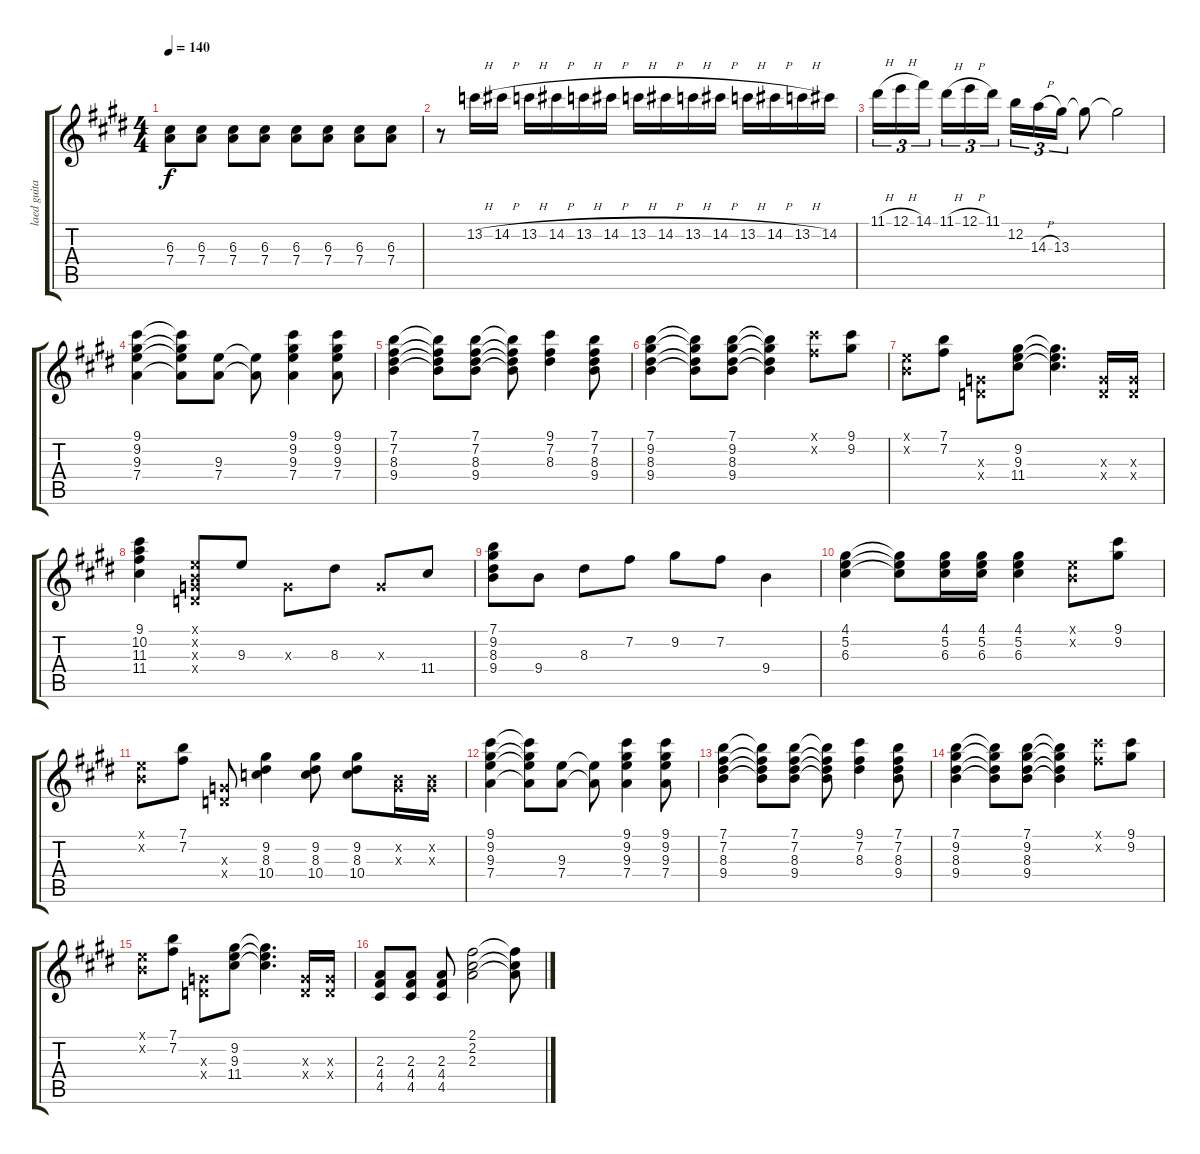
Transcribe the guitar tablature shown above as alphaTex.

\track ("laed guitar" "laed guita") {instrument distortionguitar}
\staff {score tabs}
\tuning (E4 B3 G3 D3 A2 E2) {hide}
\ts (4 4)
\tempo 140
\clef g2
\ks e
(6.3 7.4).8{dy f} (6.3 7.4).8 (6.3 7.4).8 (6.3 7.4).8 (6.3 7.4).8 (6.3 7.4).8 (6.3 7.4).8 (6.3 7.4).8 |
r.8 13.2{h}.16 14.2{h}.16 13.2{h}.16 14.2{h}.16 13.2{h}.16 14.2{h}.16 13.2{h}.16 14.2{h}.16 13.2{h}.16 14.2{h}.16 13.2{h}.16 14.2{h}.16 13.2{h}.16 14.2.16 |
11.1{h}.16{tu (3 2)} 12.1{h}.16{tu (3 2)} 14.1.16{tu (3 2) beam splitsecondary} 11.1{h}.16{tu (3 2)} 12.1{h}.16{tu (3 2)} 11.1.16{tu (3 2)} 12.2.16{tu (3 2)} 14.3{h}.16{tu (3 2)} 13.3.16{tu (3 2)} 13.3{t}.8 13.3{t}.2 |
(9.1 9.2 9.3 7.4).4 (9.1{t} 9.2{t} 9.3{t} 7.4{t}).8 (9.3 7.4).8 (9.3{t} 7.4{t}).8 (9.1 9.2 9.3 7.4).4 (9.1 9.2 9.3 7.4).8 |
(7.1 7.2 8.3 9.4).4 (7.1{t} 7.2{t} 8.3{t} 9.4{t}).8 (7.1 7.2 8.3 9.4).8 (7.1{t} 7.2{t} 8.3{t} 9.4{t}).8 (9.1 7.2 8.3).4 (7.1 7.2 8.3 9.4).8 |
(7.1 9.2 8.3 9.4).4 (7.1{t} 9.2{t} 8.3{t} 9.4{t}).8 (7.1 9.2 8.3 9.4).8 (7.1{t} 9.2{t} 8.3{t} 9.4{t}).4 (9.1{x} 7.2{x}).8 (9.1 9.2).8 |
(0.1{x} 0.2{x}).8 (7.1 7.2).8 (0.3{x} 0.4{x}).8 (9.2 9.3 11.4).8 (9.2{t} 9.3{t} 11.4{t}).4{d} (0.3{x} 0.4{x}).16 (0.3{x} 0.4{x}).16 |
(9.1 10.2 11.3 11.4).4 (0.1{x} 0.2{x} 0.3{x} 0.4{x}).8 9.3.8 0.3{x}.8 8.3.8 0.3{x}.8 11.4.8 |
(7.1 9.2 8.3 9.4).8 9.4.8 8.3.8 7.2.8 9.2.8 7.2.8 9.4.4 |
(4.1 5.2 6.3).4 (4.1{t} 5.2{t} 6.3{t}).8 (4.1 5.2 6.3).16 (4.1 5.2 6.3).16 (4.1 5.2 6.3).4 (0.1{x} 0.2{x}).8 (9.1 9.2).8 |
(0.1{x} 0.2{x}).8 (7.1 7.2).8 (0.3{x} 0.4{x}).8 (9.2 8.3 10.4).4 (9.2 8.3 10.4).8 (9.2 8.3 10.4).8 (0.2{x} 0.3{x}).16 (0.2{x} 0.3{x}).16 |
(9.1 9.2 9.3 7.4).4 (9.1{t} 9.2{t} 9.3{t} 7.4{t}).8 (9.3 7.4).8 (9.3{t} 7.4{t}).8 (9.1 9.2 9.3 7.4).4 (9.1 9.2 9.3 7.4).8 |
(7.1 7.2 8.3 9.4).4 (7.1{t} 7.2{t} 8.3{t} 9.4{t}).8 (7.1 7.2 8.3 9.4).8 (7.1{t} 7.2{t} 8.3{t} 9.4{t}).8 (9.1 7.2 8.3).4 (7.1 7.2 8.3 9.4).8 |
(7.1 9.2 8.3 9.4).4 (7.1{t} 9.2{t} 8.3{t} 9.4{t}).8 (7.1 9.2 8.3 9.4).8 (7.1{t} 9.2{t} 8.3{t} 9.4{t}).4 (9.1{x} 7.2{x}).8 (9.1 9.2).8 |
(0.1{x} 0.2{x}).8 (7.1 7.2).8 (0.3{x} 0.4{x}).8 (9.2 9.3 11.4).8 (9.2{t} 9.3{t} 11.4{t}).4{d} (0.3{x} 0.4{x}).16 (0.3{x} 0.4{x}).16 |
(2.3 4.4 4.5).8 (2.3 4.4 4.5).8 (2.3 4.4 4.5).8 (2.1 2.2 2.3).2 (2.1{t} 2.2{t} 2.3{t}).8
